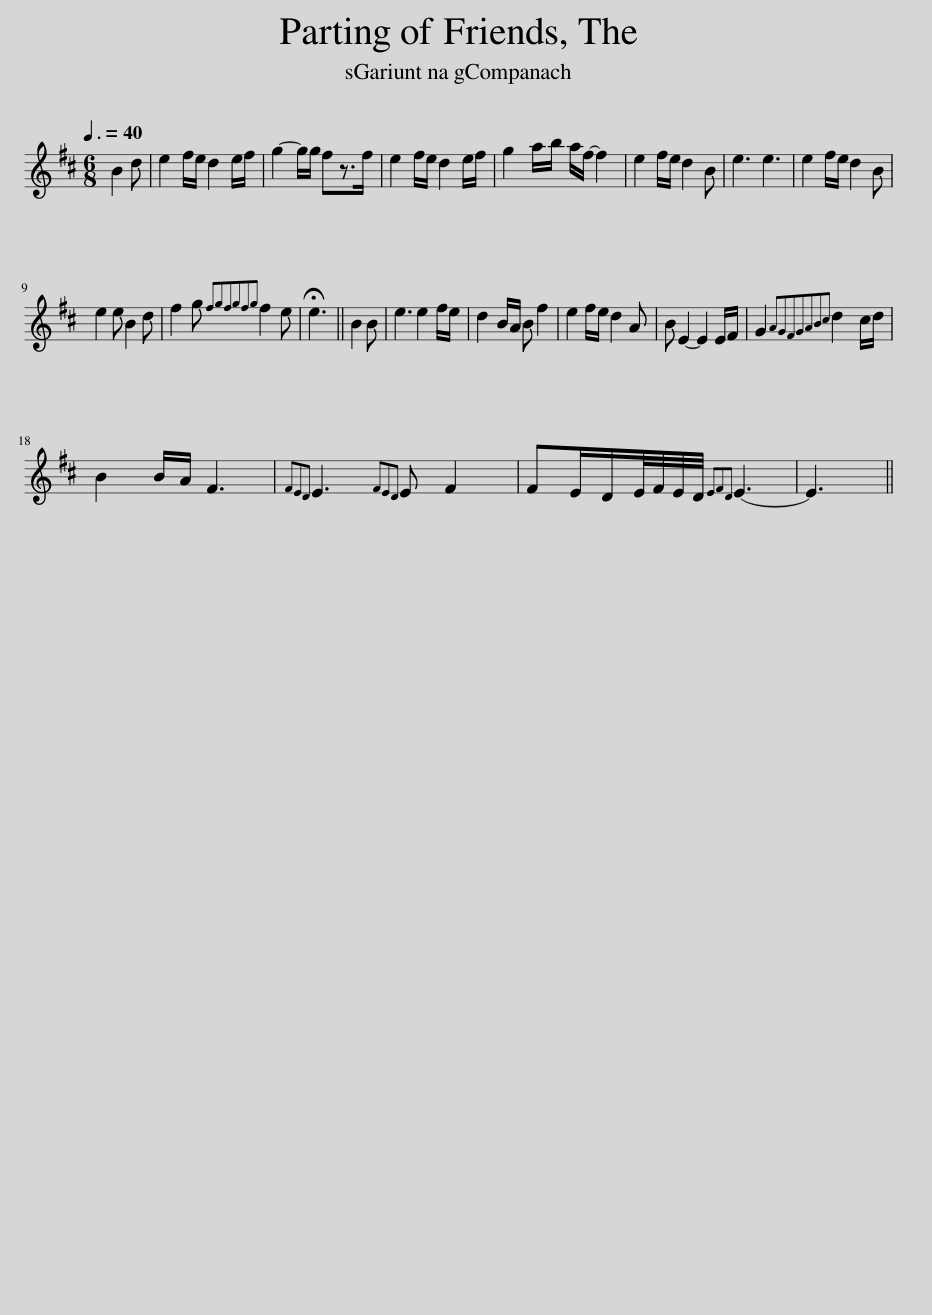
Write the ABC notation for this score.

X:1
L:1/8
Q:3/8=40
M:6/8
I:linebreak $
K:D
V:1 treble
V:1
 B2 d | e2 f/e/ d2 e/f/ | g2- g/g/ fz>f | e2 f/e/ d2 e/f/ | g2 a/b/ a/f/- f2 | %5
 e2 f/e/ d2 B | e3 e3 | e2 f/e/ d2 B |$ e2 e B2 d | f2 g{fgfgfg} f2 e | %10
 !fermata!e3 || B2 B | e3 e2 f/e/ | d2 B/A/ B f2 | e2 f/e/ d2 A | %15
 B E2- E2 E/F/ | G2{AGFGABc} d2 c/d/ |$ B2 B/A/ F3 |{FED} E3{FED} E F2 | FE/D/E/4F/4E/4D/4{EFD} E3- | %20
 E3 || %21
